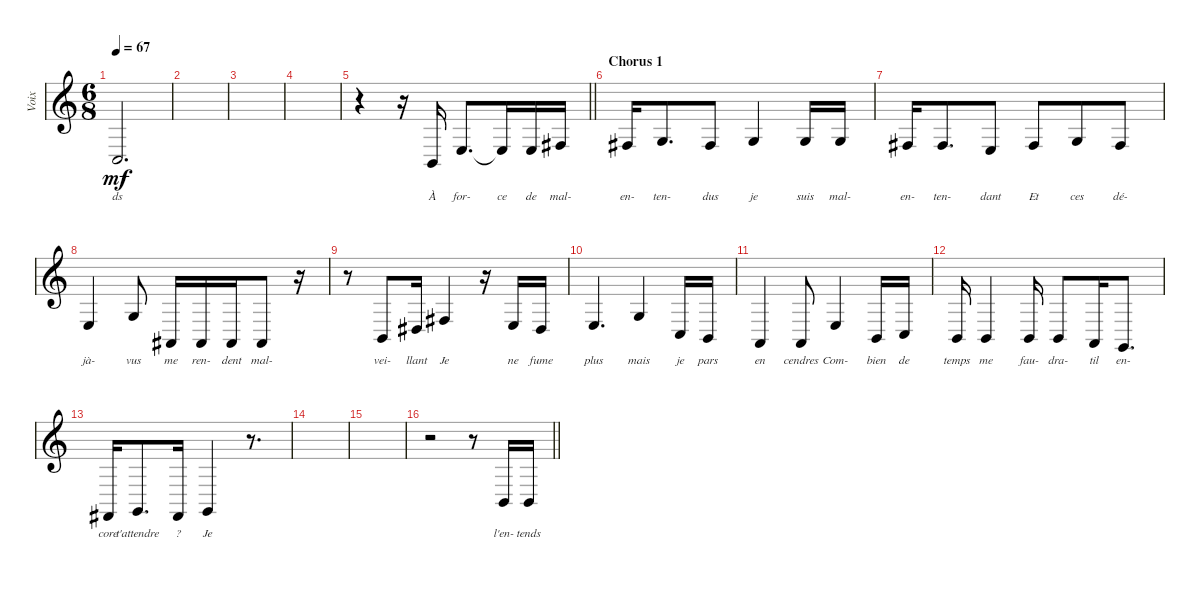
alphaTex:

\track ("Voix" "Voix") {instrument clarinet}
\staff {score}
\tuning (E4 B3 G3 D3 A2 E2) {hide}
\ts (6 8)
\tempo 67
\clef g2
\ks c
3.5.2{d lyrics (0 "ds") lyrics (1 "") lyrics (2 "") lyrics (3 "") lyrics (4 "") dy mf} |
|
|
|
\barLineRight lightlight
r.4 r.16 7.6.16{lyrics (0 "À") lyrics (1 "") lyrics (2 "") lyrics (3 "") lyrics (4 "")} 7.5.8{d lyrics (0 "for-") lyrics (1 "") lyrics (2 "") lyrics (3 "") lyrics (4 "")} 7.5{t}.16{lyrics (0 "ce") lyrics (1 "") lyrics (2 "") lyrics (3 "") lyrics (4 "")} 7.5.16{lyrics (0 "de") lyrics (1 "") lyrics (2 "") lyrics (3 "") lyrics (4 "")} 4.4.16{lyrics (0 "mal-") lyrics (1 "") lyrics (2 "") lyrics (3 "") lyrics (4 "")} |
\section ("" "Chorus 1")
4.4.16{lyrics (0 "en-") lyrics (1 "") lyrics (2 "") lyrics (3 "") lyrics (4 "")} 5.4.8{d lyrics (0 "ten-") lyrics (1 "") lyrics (2 "") lyrics (3 "") lyrics (4 "")} 4.4.8{lyrics (0 "dus") lyrics (1 "") lyrics (2 "") lyrics (3 "") lyrics (4 "")} 5.4.4{lyrics (0 "je") lyrics (1 "") lyrics (2 "") lyrics (3 "") lyrics (4 "")} 5.4.16{lyrics (0 "suis") lyrics (1 "") lyrics (2 "") lyrics (3 "") lyrics (4 "")} 5.4.16{lyrics (0 "mal-") lyrics (1 "") lyrics (2 "") lyrics (3 "") lyrics (4 "")} |
4.4.16{lyrics (0 "en-") lyrics (1 "") lyrics (2 "") lyrics (3 "") lyrics (4 "")} 4.4.8{d lyrics (0 "ten-") lyrics (1 "") lyrics (2 "") lyrics (3 "") lyrics (4 "")} 2.4.8{lyrics (0 "dant") lyrics (1 "") lyrics (2 "") lyrics (3 "") lyrics (4 "")} 4.4.8{lyrics (0 "Et") lyrics (1 "") lyrics (2 "") lyrics (3 "") lyrics (4 "")} 0.3.8{lyrics (0 "ces") lyrics (1 "") lyrics (2 "") lyrics (3 "") lyrics (4 "")} 4.4.8{lyrics (0 "dé-") lyrics (1 "") lyrics (2 "") lyrics (3 "") lyrics (4 "")} |
2.4.4{lyrics (0 "jà-") lyrics (1 "") lyrics (2 "") lyrics (3 "") lyrics (4 "")} 5.4.8{lyrics (0 "vus") lyrics (1 "") lyrics (2 "") lyrics (3 "") lyrics (4 "")} 6.6.16{lyrics (0 "me") lyrics (1 "") lyrics (2 "") lyrics (3 "") lyrics (4 "")} 6.6.16{lyrics (0 "ren-") lyrics (1 "") lyrics (2 "") lyrics (3 "") lyrics (4 "")} 6.6.16{lyrics (0 "dent") lyrics (1 "") lyrics (2 "") lyrics (3 "") lyrics (4 "")} 6.6.8{lyrics (0 "mal-") lyrics (1 "") lyrics (2 "") lyrics (3 "") lyrics (4 "")} r.16 |
r.8 7.6.8{lyrics (0 "vei-") lyrics (1 "") lyrics (2 "") lyrics (3 "") lyrics (4 "")} 6.5.16{lyrics (0 "llant") lyrics (1 "") lyrics (2 "") lyrics (3 "") lyrics (4 "")} 4.4.4{lyrics (0 "Je") lyrics (1 "") lyrics (2 "") lyrics (3 "") lyrics (4 "")} r.16 2.4.16{lyrics (0 "ne") lyrics (1 "") lyrics (2 "") lyrics (3 "") lyrics (4 "")} 1.4.16{lyrics (0 "fume") lyrics (1 "") lyrics (2 "") lyrics (3 "") lyrics (4 "")} |
2.4.4{d lyrics (0 "plus") lyrics (1 "") lyrics (2 "") lyrics (3 "") lyrics (4 "")} 5.4.4{lyrics (0 "mais") lyrics (1 "") lyrics (2 "") lyrics (3 "") lyrics (4 "")} 3.5.16{lyrics (0 "je") lyrics (1 "") lyrics (2 "") lyrics (3 "") lyrics (4 "")} 2.5.16{lyrics (0 "pars") lyrics (1 "") lyrics (2 "") lyrics (3 "") lyrics (4 "")} |
0.5.4{lyrics (0 "en") lyrics (1 "") lyrics (2 "") lyrics (3 "") lyrics (4 "")} 0.5.8{lyrics (0 "cendres") lyrics (1 "") lyrics (2 "") lyrics (3 "") lyrics (4 "")} 2.4.4{lyrics (0 "Com-") lyrics (1 "") lyrics (2 "") lyrics (3 "") lyrics (4 "")} 2.5.16{lyrics (0 "bien") lyrics (1 "") lyrics (2 "") lyrics (3 "") lyrics (4 "")} 3.5.16{lyrics (0 "de") lyrics (1 "") lyrics (2 "") lyrics (3 "") lyrics (4 "")} |
2.5.16{lyrics (0 "temps") lyrics (1 "") lyrics (2 "") lyrics (3 "") lyrics (4 "")} 2.5.4{lyrics (0 "me") lyrics (1 "") lyrics (2 "") lyrics (3 "") lyrics (4 "")} 2.5.16{lyrics (0 "fau-") lyrics (1 "") lyrics (2 "") lyrics (3 "") lyrics (4 "")} 2.5.8{lyrics (0 "dra-") lyrics (1 "") lyrics (2 "") lyrics (3 "") lyrics (4 "")} 0.5.16{lyrics (0 "til") lyrics (1 "") lyrics (2 "") lyrics (3 "") lyrics (4 "")} 3.6.8{d lyrics (0 "en-") lyrics (1 "") lyrics (2 "") lyrics (3 "") lyrics (4 "")} |
2.6.16{lyrics (0 "core") lyrics (1 "") lyrics (2 "") lyrics (3 "") lyrics (4 "")} 3.6.8{d lyrics (0 "t'attendre") lyrics (1 "") lyrics (2 "") lyrics (3 "") lyrics (4 "")} 2.6.16{lyrics (0 "?") lyrics (1 "") lyrics (2 "") lyrics (3 "") lyrics (4 "")} 3.6.4{lyrics (0 "Je") lyrics (1 "") lyrics (2 "") lyrics (3 "") lyrics (4 "")} r.8{d} |
|
|
\barLineRight lightlight
r.2 r.8 2.5.16{lyrics (0 "l'en-") lyrics (1 "") lyrics (2 "") lyrics (3 "") lyrics (4 "")} 2.5.16{lyrics (0 "tends") lyrics (1 "") lyrics (2 "") lyrics (3 "") lyrics (4 "")}
